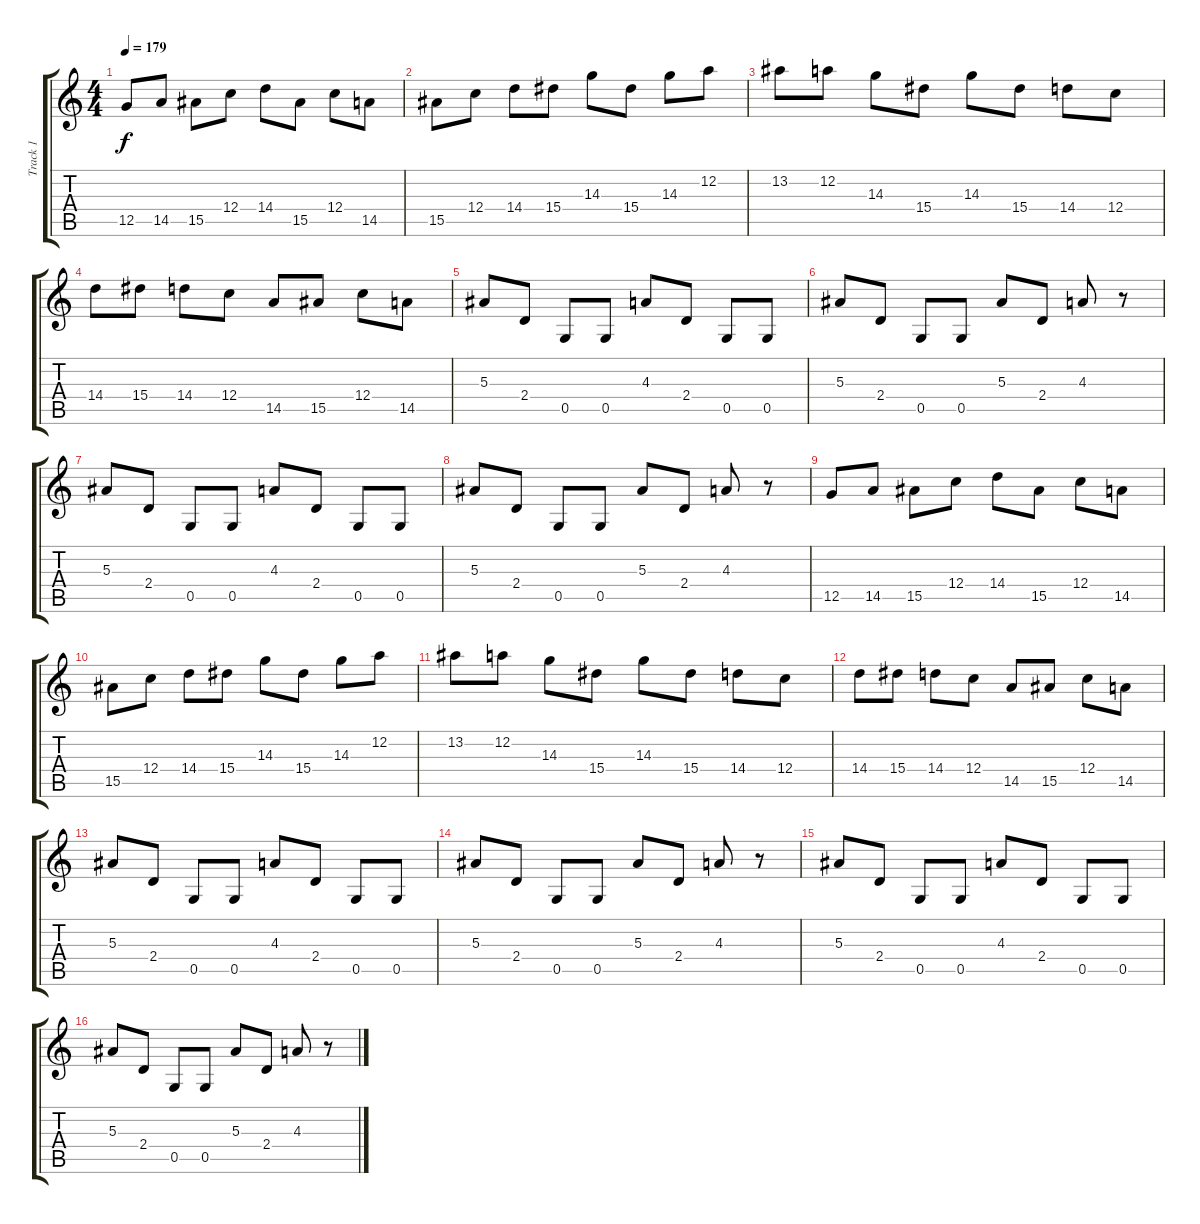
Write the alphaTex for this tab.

\track ("Track 1" "Track 1") {instrument distortionguitar}
\staff {score tabs}
\tuning (D4 A3 F3 C3 G2 D2) {hide}
\ts (4 4)
\tempo 179
\clef g2
\ks c
12.5.8{dy f} 14.5.8 15.5.8 12.4.8 14.4.8 15.5.8 12.4.8 14.5.8 |
15.5.8 12.4.8 14.4.8 15.4.8 14.3.8 15.4.8 14.3.8 12.2.8 |
13.2.8 12.2.8 14.3.8 15.4.8 14.3.8 15.4.8 14.4.8 12.4.8 |
14.4.8 15.4.8 14.4.8 12.4.8 14.5.8 15.5.8 12.4.8 14.5.8 |
5.3.8 2.4.8 0.5.8 0.5.8 4.3.8 2.4.8 0.5.8 0.5.8 |
5.3.8 2.4.8 0.5.8 0.5.8 5.3.8 2.4.8 4.3.8 r.8 |
5.3.8 2.4.8 0.5.8 0.5.8 4.3.8 2.4.8 0.5.8 0.5.8 |
5.3.8 2.4.8 0.5.8 0.5.8 5.3.8 2.4.8 4.3.8 r.8 |
12.5.8 14.5.8 15.5.8 12.4.8 14.4.8 15.5.8 12.4.8 14.5.8 |
15.5.8 12.4.8 14.4.8 15.4.8 14.3.8 15.4.8 14.3.8 12.2.8 |
13.2.8 12.2.8 14.3.8 15.4.8 14.3.8 15.4.8 14.4.8 12.4.8 |
14.4.8 15.4.8 14.4.8 12.4.8 14.5.8 15.5.8 12.4.8 14.5.8 |
5.3.8 2.4.8 0.5.8 0.5.8 4.3.8 2.4.8 0.5.8 0.5.8 |
5.3.8 2.4.8 0.5.8 0.5.8 5.3.8 2.4.8 4.3.8 r.8 |
5.3.8 2.4.8 0.5.8 0.5.8 4.3.8 2.4.8 0.5.8 0.5.8 |
5.3.8 2.4.8 0.5.8 0.5.8 5.3.8 2.4.8 4.3.8 r.8
